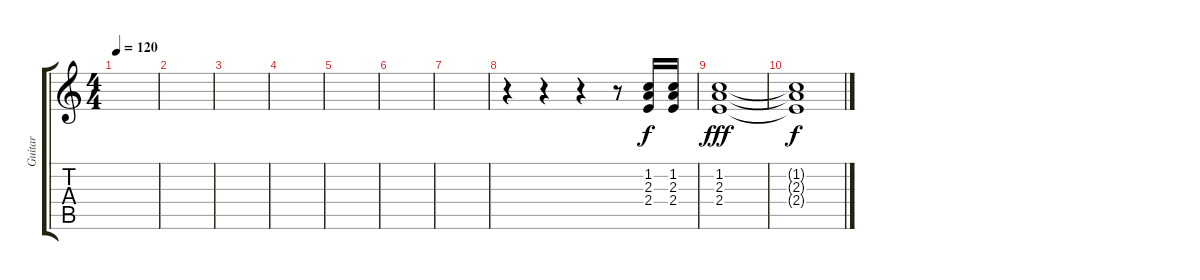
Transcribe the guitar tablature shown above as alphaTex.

\track ("Guitar " "Guitar ") {instrument electricguitarclean}
\staff {score tabs}
\tuning (E4 B3 G3 D3 A2 E2) {hide}
\ts (4 4)
\tempo 120
\clef g2
\ks c
|
|
|
|
|
|
|
r.4 r.4 r.4 r.8 (1.2 2.3 2.4).16 (1.2 2.3 2.4).16 |
(1.2 2.3 2.4).1{dy fff} |
(1.2{t} 2.3{t} 2.4{t}).1{dy f}
